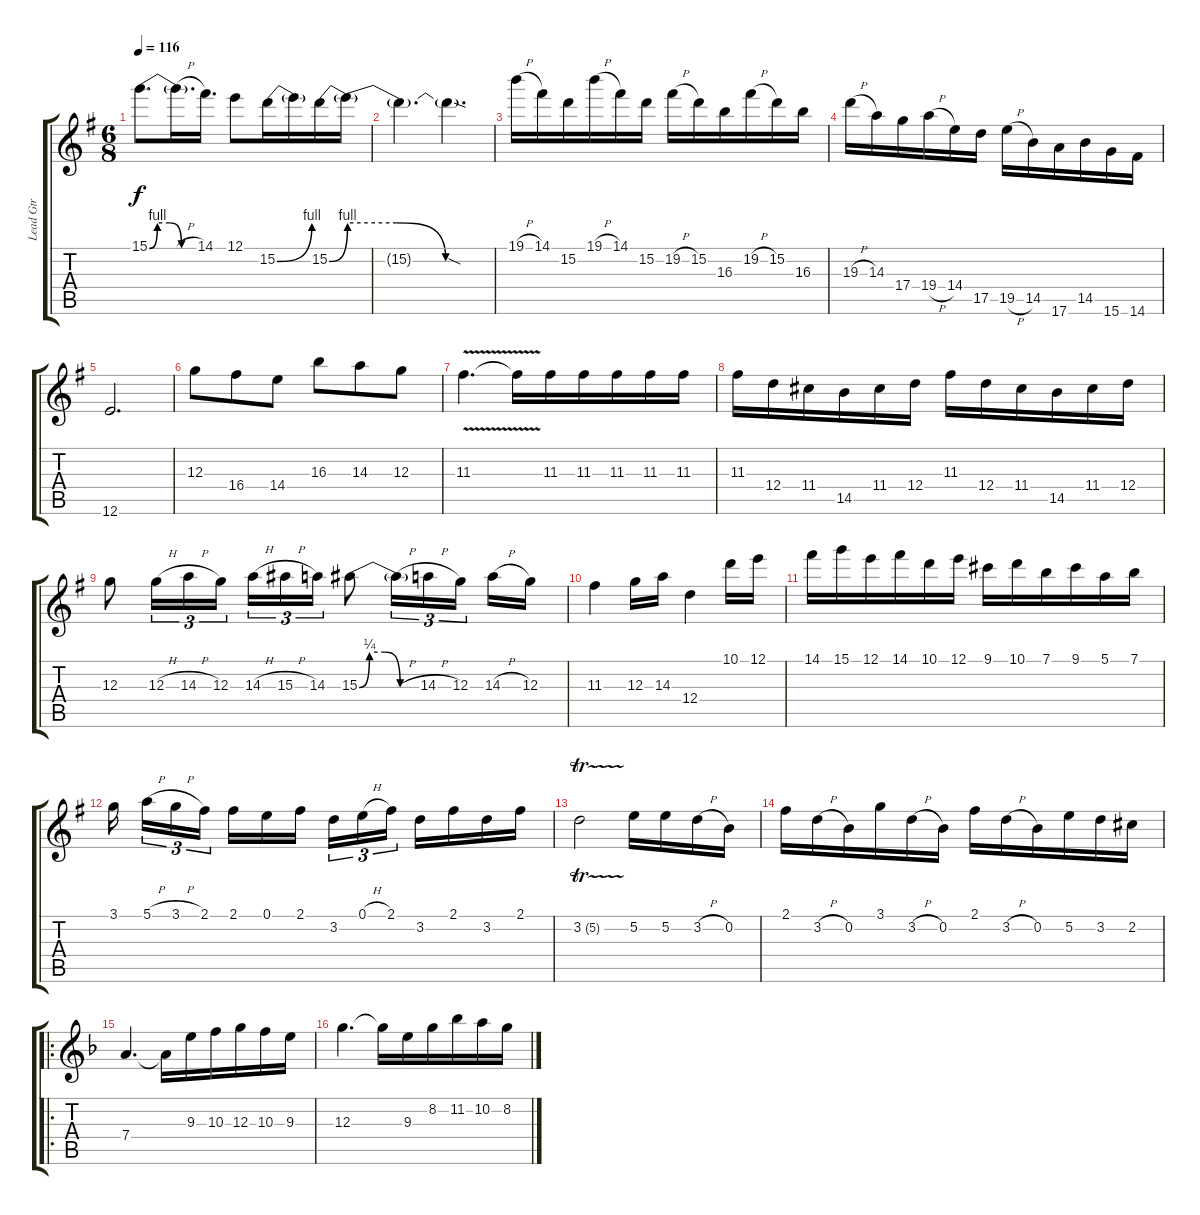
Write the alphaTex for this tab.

\track ("Lead Gtr" "Lead Gtr") {instrument distortionguitar}
\staff {score tabs}
\tuning (E4 B3 G3 D3 A2 E2) {hide}
\ts (6 8)
\tempo 116
\clef g2
\ks g
15.1{be (custom 0 0 10 4 25 4 40 0 60 0)}.8{d dy f} 15.1{h t}.16{d} 14.1.16{d} 12.1.8 15.2{be (bend 0 0 60 4)}.16 15.2{t}.16 15.2{be (bend 0 0 60 4)}.16 15.2{be (custom 0 4 20 4 40 0 60 0) t}.16 |
15.2{t}.4{d} 15.2{sod t}.4{d} |
19.1{h}.16 14.1.16 15.2.16 19.1{h}.16 14.1.16 15.2.16 19.2{h}.16 15.2.16 16.3.16 19.2{h}.16 15.2.16 16.3.16 |
19.3{h}.16 14.3.16 17.4.16 19.4{h}.16 14.4.16 17.5.16 19.5{h}.16 14.5.16 17.6.16 14.5.16 15.6.16 14.6.16 |
12.6.2{d} |
12.3.8 16.4.8 14.4.8 16.3.8 14.3.8 12.3.8 |
11.3{v}.4{d} 11.3{v t}.16 11.3.16 11.3.16 11.3.16 11.3.16 11.3.16 |
11.3.16 12.4.16 11.4.16 14.5.16 11.4.16 12.4.16 11.3.16 12.4.16 11.4.16 14.5.16 11.4.16 12.4.16 |
12.3.8 12.3{h}.16{tu (3 2)} 14.3{h}.16{tu (3 2)} 12.3.16{tu (3 2) beam splitsecondary} 14.3{h}.16{tu (3 2)} 15.3{h}.16{tu (3 2)} 14.3.16{tu (3 2)} 15.3{be (custom 0 0 10 1 25 1 40 0 60 0)}.8 15.3{h t}.16{tu (3 2)} 14.3{h}.16{tu (3 2)} 12.3.16{tu (3 2) beam splitsecondary} 14.3{h}.16 12.3.16 |
11.3.4 12.3.16 14.3.16 12.4.4 10.1.16 12.1.16 |
14.1.16 15.1.16 12.1.16 14.1.16 10.1.16 12.1.16 9.1.16 10.1.16 7.1.16 9.1.16 5.1.16 7.1.16 |
3.1.16{beam splitsecondary} 5.1{h}.16{tu (3 2)} 3.1{h}.16{tu (3 2)} 2.1.16{tu (3 2) beam splitsecondary} 2.1.16 0.1.16 2.1.16 3.2.16{tu (3 2)} 0.1{h}.16{tu (3 2)} 2.1.16{tu (3 2) beam splitsecondary} 3.2.16 2.1.16 3.2.16 2.1.16 |
3.2{tr (5 32)}.2 5.2.16 5.2.16 3.2{h}.16 0.2.16 |
2.1.16 3.2{h}.16 0.2.16 3.1.16 3.2{h}.16 0.2.16 2.1.16 3.2{h}.16 0.2.16 5.2.16 3.2.16 2.2.16 |
\ro
\ks f
7.4.4{d} 7.4{t}.16 9.3.16 10.3.16 12.3.16 10.3.16 9.3.16 |
12.3.4{d} 12.3{t}.16 9.3.16 8.2.16 11.2.16 10.2.16 8.2.16
